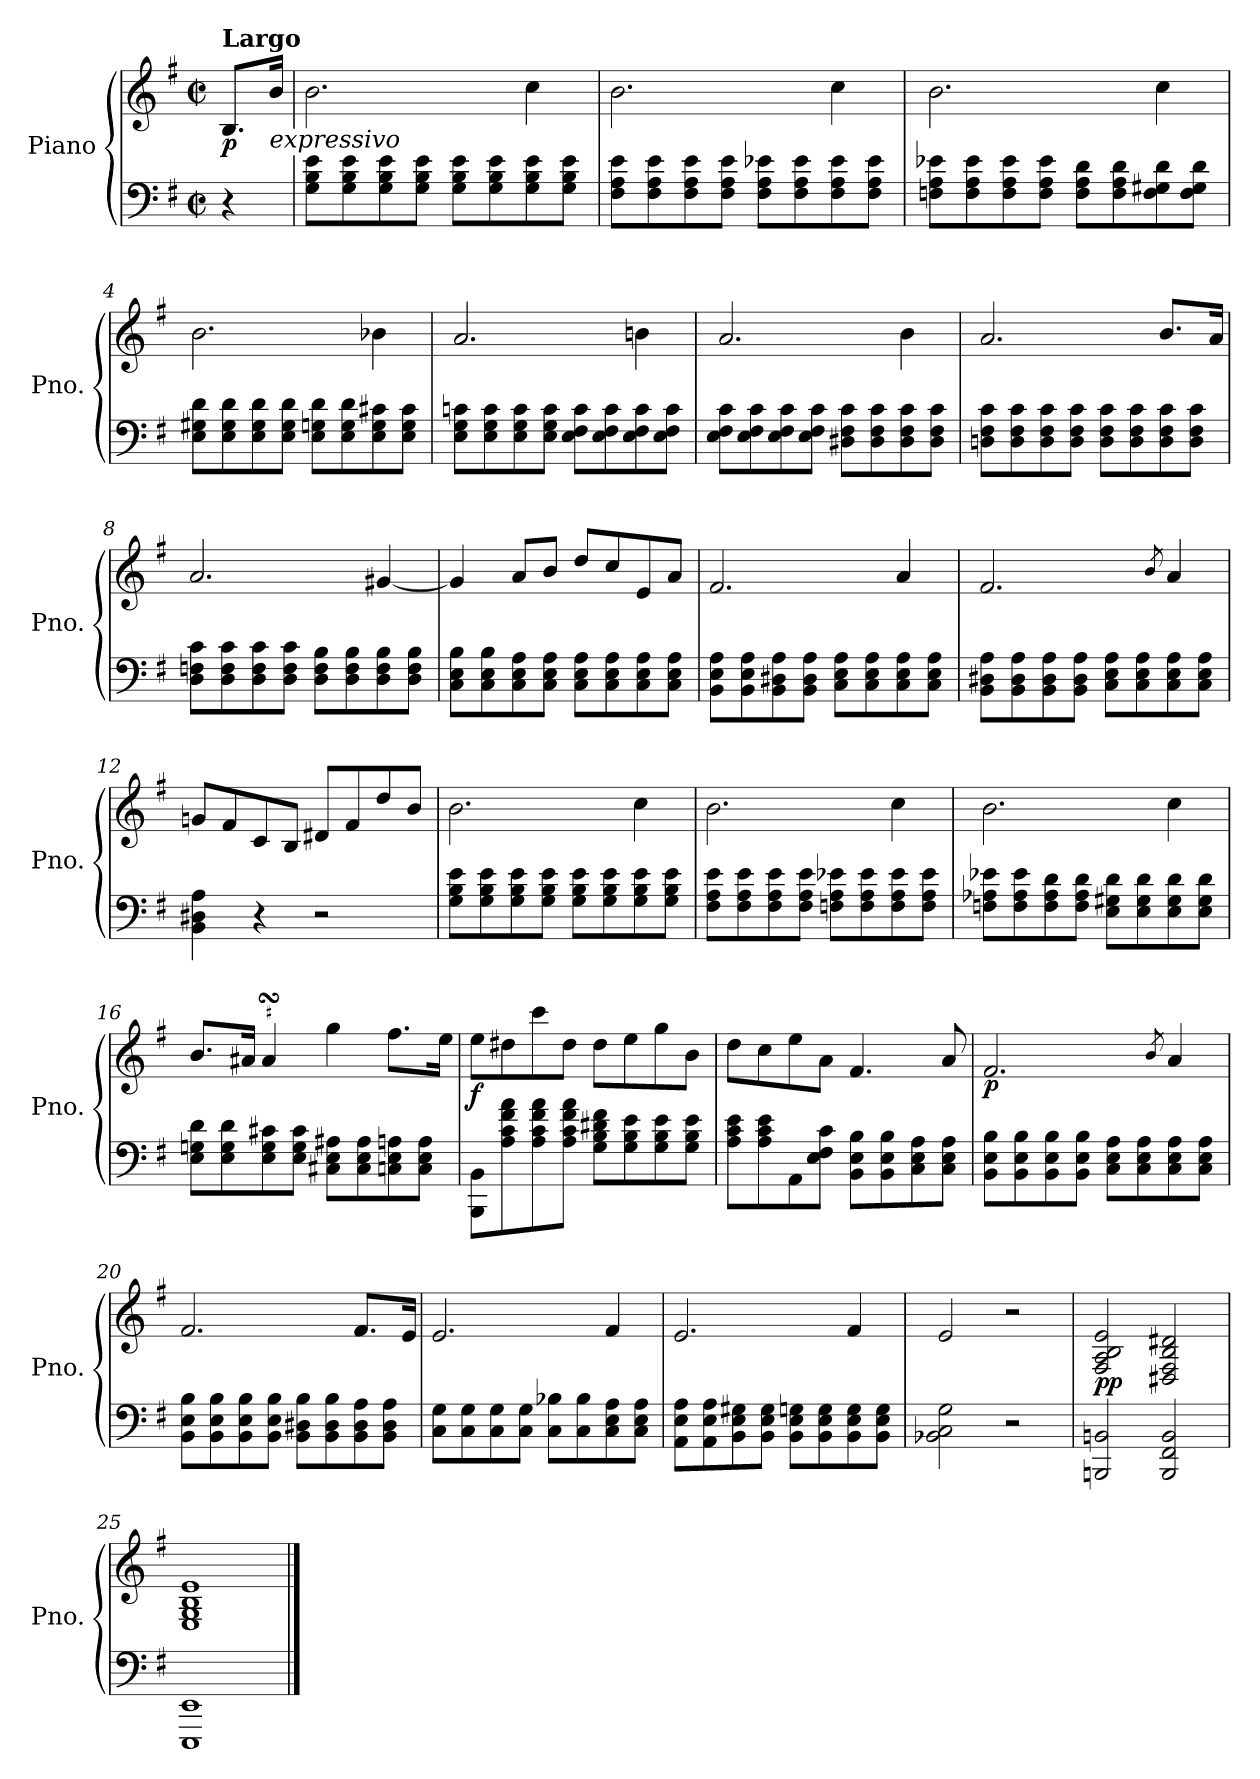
**kern	**kern	**dynam
*part1	*part1	*part1
*staff2	*staff1	*staff1/2
*I"Piano	*	*
*I'Pno.	*	*
*clefF4	*clefG2	*
*k[f#]	*k[f#]	*
*M2/2	*M2/2	*
*met(c|)	*met(c|)	*
=	=	=
!	!LO:TX:a:B:t=Largo	!
!	!	!LO:DY:b
4r	8.B/L	p
!	!LO:TX:b:i:t=expressivo	!
.	16b/Jk	.
=1	=1	=1
8G\ 8B\ 8e\L	2.b\	.
8G\ 8B\ 8e\	.	.
8G\ 8B\ 8e\	.	.
8G\ 8B\ 8e\J	.	.
8G\ 8B\ 8e\L	.	.
8G\ 8B\ 8e\	.	.
8G\ 8B\ 8e\	4cc\	.
8G\ 8B\ 8e\J	.	.
=2	=2	=2
8F#\ 8A\ 8e\L	2.b\	.
8F#\ 8A\ 8e\	.	.
8F#\ 8A\ 8e\	.	.
8F#\ 8A\ 8e\J	.	.
8F#\ 8A\ 8e-X\L	.	.
8F#\ 8A\ 8e-\	.	.
8F#\ 8A\ 8e-\	4cc\	.
8F#\ 8A\ 8e-\J	.	.
=3	=3	=3
8Fn\ 8A\ 8e-X\L	2.b\	.
8F\ 8A\ 8e-\	.	.
8F\ 8A\ 8e-\	.	.
8F\ 8A\ 8e-\J	.	.
8F\ 8A\ 8d\L	.	.
8F\ 8A\ 8d\	.	.
8F\ 8G#X\ 8d\	4cc\	.
8F\ 8G#\ 8d\J	.	.
!!LO:LB:g=z
=4	=4	=4
8E\ 8G#X\ 8d\L	2.b\	.
8E\ 8G#\ 8d\	.	.
8E\ 8G#\ 8d\	.	.
8E\ 8G#\ 8d\J	.	.
8E\ 8Gn\ 8d\L	.	.
8E\ 8G\ 8d\	.	.
8E\ 8G\ 8c#X\	4b-X\	.
8E\ 8G\ 8c#\J	.	.
=5	=5	=5
8E\ 8G\ 8cn\L	2.a/	.
8E\ 8G\ 8c\	.	.
8E\ 8G\ 8c\	.	.
8E\ 8G\ 8c\J	.	.
8E\ 8F#\ 8c\L	.	.
8E\ 8F#\ 8c\	.	.
8E\ 8F#\ 8c\	4bn\	.
8E\ 8F#\ 8c\J	.	.
=6	=6	=6
8E\ 8F#\ 8c\L	2.a/	.
8E\ 8F#\ 8c\	.	.
8E\ 8F#\ 8c\	.	.
8E\ 8F#\ 8c\J	.	.
8D#X\ 8F#\ 8c\L	.	.
8D#\ 8F#\ 8c\	.	.
8D#\ 8F#\ 8c\	4b\	.
8D#\ 8F#\ 8c\J	.	.
!!LO:LB:g=z
=7	=7	=7
8Dn\ 8F#\ 8c\L	2.a/	.
8D\ 8F#\ 8c\	.	.
8D\ 8F#\ 8c\	.	.
8D\ 8F#\ 8c\J	.	.
8D\ 8F#\ 8c\L	.	.
8D\ 8F#\ 8c\	.	.
8D\ 8F#\ 8c\	8.b/L	.
8D\ 8F#\ 8c\J	.	.
.	16a/Jk	.
=8	=8	=8
8D\ 8Fn\ 8c\L	2.a/	.
8D\ 8F\ 8c\	.	.
8D\ 8F\ 8c\	.	.
8D\ 8F\ 8c\J	.	.
8D\ 8F\ 8B\L	.	.
8D\ 8F\ 8B\	.	.
8D\ 8F\ 8B\	[4g#X/	.
8D\ 8F\ 8B\J	.	.
=9	=9	=9
8C\ 8E\ 8B\L	4g#/]	.
8C\ 8E\ 8B\	.	.
8C\ 8E\ 8A\	8a/L	.
8C\ 8E\ 8A\J	8b/J	.
8C\ 8E\ 8A\L	8dd/L	.
8C\ 8E\ 8A\	8cc/	.
8C\ 8E\ 8A\	8e/	.
8C\ 8E\ 8A\J	8a/J	.
=10	=10	=10
8BB\ 8E\ 8A\L	2.f#/	.
8BB\ 8E\ 8A\	.	.
8BB\ 8D#X\ 8A\	.	.
8BB\ 8D#\ 8A\J	.	.
8C\ 8E\ 8A\L	.	.
8C\ 8E\ 8A\	.	.
8C\ 8E\ 8A\	4a/	.
8C\ 8E\ 8A\J	.	.
=11	=11	=11
8BB\ 8D#X\ 8A\L	2.f#/	.
8BB\ 8D#\ 8A\	.	.
8BB\ 8D#\ 8A\	.	.
8BB\ 8D#\ 8A\J	.	.
8C\ 8E\ 8A\L	.	.
8C\ 8E\ 8A\	.	.
.	8qb/	.
8C\ 8E\ 8A\	4a/	.
8C\ 8E\ 8A\J	.	.
!!LO:LB:g=z
=12	=12	=12
4BB\ 4D#X\ 4A\	8gn/L	.
.	8f#/	.
4r	8c/	.
.	8B/J	.
2r	8d#X/L	.
.	8f#/	.
.	8dd/	.
.	8b/J	.
=13	=13	=13
8G\ 8B\ 8e\L	2.b\	.
8G\ 8B\ 8e\	.	.
8G\ 8B\ 8e\	.	.
8G\ 8B\ 8e\J	.	.
8G\ 8B\ 8e\L	.	.
8G\ 8B\ 8e\	.	.
8G\ 8B\ 8e\	4cc\	.
8G\ 8B\ 8e\J	.	.
=14	=14	=14
8F#\ 8A\ 8e\L	2.b\	.
8F#\ 8A\ 8e\	.	.
8F#\ 8A\ 8e\	.	.
8F#\ 8A\ 8e\J	.	.
8Fn\ 8A\ 8e-X\L	.	.
8F\ 8A\ 8e-\	.	.
8F\ 8A\ 8e-\	4cc\	.
8F\ 8A\ 8e-\J	.	.
=15	=15	=15
8Fn\ 8A-X\ 8e-X\L	2.b\	.
8F\ 8A-\ 8e-\	.	.
8F\ 8A-\ 8d\	.	.
8F\ 8A-\ 8d\J	.	.
8E\ 8G#X\ 8d\L	.	.
8E\ 8G#\ 8d\	.	.
8E\ 8G#\ 8d\	4cc\	.
8E\ 8G#\ 8d\J	.	.
!!LO:LB:g=z
=16	=16	=16
8E\ 8Gn\ 8d\L	8.b/L	.
8E\ 8G\ 8d\	.	.
.	16a#X/Jk	.
8E\ 8G\ 8c#X\	4a#sSsS/	.
8E\ 8G\ 8c#\J	.	.
8C#X\ 8E\ 8A#X\L	4gg\	.
8C#\ 8E\ 8A#\	.	.
8Cn\ 8E\ 8An\	8.ff#\L	.
8C\ 8E\ 8A\J	.	.
.	16ee\Jk	.
=17	=17	=17
!	!	!LO:DY:b
8BBB\ 8BB\L	8ee\L	f
8A\ 8c\ 8f#\ 8a\	8dd#X\	.
8A\ 8c\ 8f#\ 8a\	8ccc\	.
8A\ 8c\ 8f#\ 8a\J	8dd#\J	.
8G\ 8B\ 8d#X\ 8f#\L	8dd#\L	.
8G\ 8B\ 8e\	8ee\	.
8G\ 8B\ 8e\	8gg\	.
8G\ 8B\ 8e\J	8b\J	.
=18	=18	=18
8A\ 8c\ 8e\L	8dd\L	.
8A\ 8c\ 8e\	8cc\	.
8AA\	8ee\	.
8E\ 8F#\ 8c\J	8a\J	.
8BB\ 8E\ 8B\L	4.f#/	.
8BB\ 8E\ 8B\	.	.
8C\ 8E\ 8A\	.	.
8C\ 8E\ 8A\J	8a/	.
=19	=19	=19
!	!	!LO:DY:b
8BB\ 8E\ 8B\L	2.f#/	p
8BB\ 8E\ 8B\	.	.
8BB\ 8E\ 8B\	.	.
8BB\ 8E\ 8B\J	.	.
8C\ 8E\ 8A\L	.	.
8C\ 8E\ 8A\	.	.
.	8qb/	.
8C\ 8E\ 8A\	4a/	.
8C\ 8E\ 8A\J	.	.
!!LO:PB:g=z
=20	=20	=20
8BB\ 8E\ 8B\L	2.f#/	.
8BB\ 8E\ 8B\	.	.
8BB\ 8E\ 8B\	.	.
8BB\ 8E\ 8B\J	.	.
8BB\ 8D#X\ 8B\L	.	.
8BB\ 8D#\ 8B\	.	.
8BB\ 8D#\ 8A\	8.f#/L	.
8BB\ 8D#\ 8A\J	.	.
.	16e/Jk	.
=21	=21	=21
8C\ 8G\L	2.e/	.
8C\ 8G\	.	.
8C\ 8G\	.	.
8C\ 8G\J	.	.
8C\ 8B-X\L	.	.
8C\ 8B-\	.	.
8C\ 8E\ 8A\	4f#/	.
8C\ 8E\ 8A\J	.	.
=22	=22	=22
8AA\ 8E\ 8A\L	2.e/	.
8AA\ 8E\ 8A\	.	.
8BB\ 8E\ 8G#X\	.	.
8BB\ 8E\ 8G#\J	.	.
8BB\ 8E\ 8Gn\L	.	.
8BB\ 8E\ 8G\	.	.
8BB\ 8E\ 8G\	4f#/	.
8BB\ 8E\ 8G\J	.	.
=23	=23	=23
2BB-X\ 2C\ 2G\	2e/	.
2r	2r	.
=24	=24	=24
!	!	!LO:DY:b
2BBBn/ 2BBn/	2F#/ 2A/ 2B/ 2e/	pp
2BBB/ 2FF#/ 2BB/	2D#X/ 2F#/ 2B/ 2d#X/	.
=25	=25	=25
1EEE 1EE	1E 1G 1B 1e	.
==	==	==
*-	*-	*-
